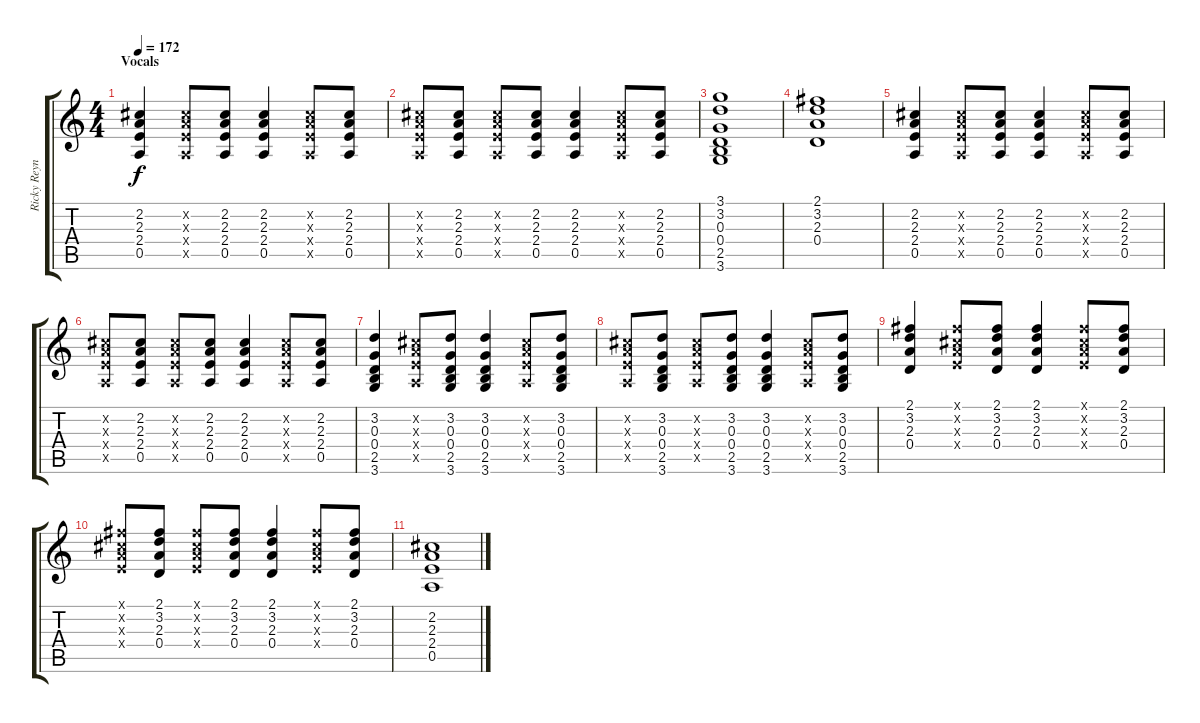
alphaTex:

\track ("Ricky Reynolds " "Ricky Reyn") {instrument acousticguitarsteel}
\staff {score tabs}
\tuning (E4 B3 G3 D3 A2 E2) {hide}
\ts (4 4)
\section ("" "Vocals")
\tempo 172
\clef g2
\ks c
(2.2 2.3 2.4 0.5).4{dy f} (2.2{x} 2.3{x} 2.4{x} 0.5{x}).8 (2.2 2.3 2.4 0.5).8 (2.2 2.3 2.4 0.5).4 (2.2{x} 2.3{x} 2.4{x} 0.5{x}).8 (2.2 2.3 2.4 0.5).8 |
(2.2{x} 2.3{x} 2.4{x} 0.5{x}).8 (2.2 2.3 2.4 0.5).8 (2.2{x} 2.3{x} 2.4{x} 0.5{x}).8 (2.2 2.3 2.4 0.5).8 (2.2 2.3 2.4 0.5).4 (2.2{x} 2.3{x} 2.4{x} 0.5{x}).8 (2.2 2.3 2.4 0.5).8 |
(3.1 3.2 0.3 0.4 2.5 3.6).1 |
(2.1 3.2 2.3 0.4).1 |
(2.2 2.3 2.4 0.5).4 (2.2{x} 2.3{x} 2.4{x} 0.5{x}).8 (2.2 2.3 2.4 0.5).8 (2.2 2.3 2.4 0.5).4 (2.2{x} 2.3{x} 2.4{x} 0.5{x}).8 (2.2 2.3 2.4 0.5).8 |
(2.2{x} 2.3{x} 2.4{x} 0.5{x}).8 (2.2 2.3 2.4 0.5).8 (2.2{x} 2.3{x} 2.4{x} 0.5{x}).8 (2.2 2.3 2.4 0.5).8 (2.2 2.3 2.4 0.5).4 (2.2{x} 2.3{x} 2.4{x} 0.5{x}).8 (2.2 2.3 2.4 0.5).8 |
(3.2 0.3 0.4 2.5 3.6).4 (2.2{x} 2.3{x} 2.4{x} 0.5{x}).8 (3.2 0.3 0.4 2.5 3.6).8 (3.2 0.3 0.4 2.5 3.6).4 (2.2{x} 2.3{x} 2.4{x} 0.5{x}).8 (3.2 0.3 0.4 2.5 3.6).8 |
(2.2{x} 2.3{x} 2.4{x} 0.5{x}).8 (3.2 0.3 0.4 2.5 3.6).8 (2.2{x} 2.3{x} 2.4{x} 0.5{x}).8 (3.2 0.3 0.4 2.5 3.6).8 (3.2 0.3 0.4 2.5 3.6).4 (2.2{x} 2.3{x} 2.4{x} 0.5{x}).8 (3.2 0.3 0.4 2.5 3.6).8 |
(2.1 3.2 2.3 0.4).4 (2.1{x} 2.2{x} 2.3{x} 2.4{x}).8 (2.1 3.2 2.3 0.4).8 (2.1 3.2 2.3 0.4).4 (2.1{x} 2.2{x} 2.3{x} 2.4{x}).8 (2.1 3.2 2.3 0.4).8 |
(2.1{x} 2.2{x} 2.3{x} 2.4{x}).8 (2.1 3.2 2.3 0.4).8 (2.1{x} 2.2{x} 2.3{x} 2.4{x}).8 (2.1 3.2 2.3 0.4).8 (2.1 3.2 2.3 0.4).4 (2.1{x} 2.2{x} 2.3{x} 2.4{x}).8 (2.1 3.2 2.3 0.4).8 |
(2.2 2.3 2.4 0.5).1
